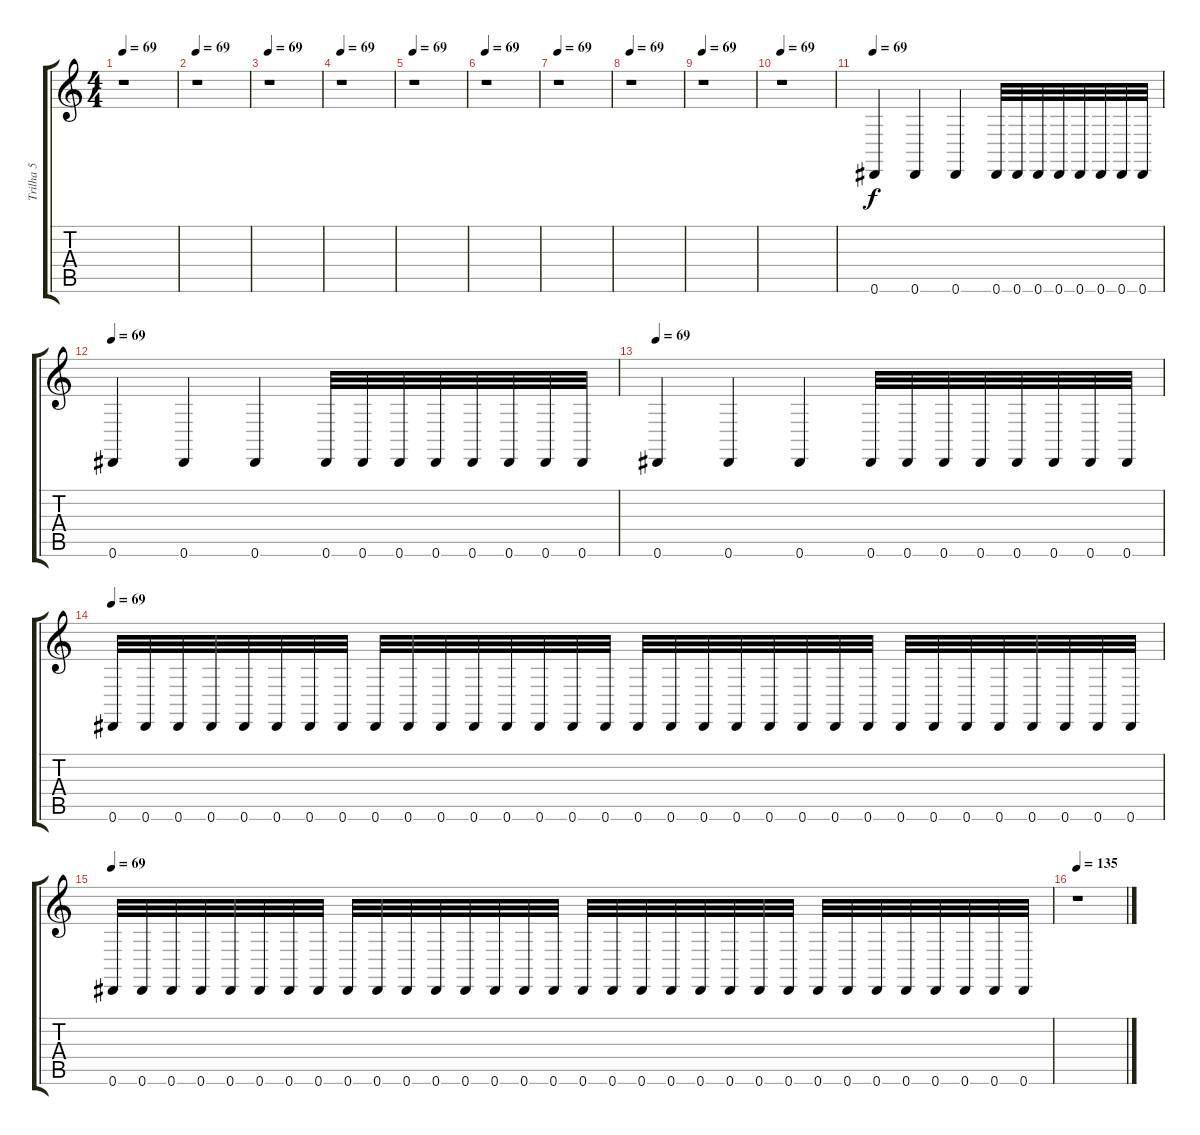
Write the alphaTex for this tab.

\track ("Trilha 5" "Trilha 5") {instrument synthvoice}
\staff {score tabs}
\tuning (Eb4 Bb3 Gb3 Db3 Ab2 Eb2) {hide}
\ts (4 4)
\tempo 69
\clef g2
\ks c
r.1{dy f} |
\tempo 69
r.1 |
\tempo 69
r.1 |
\tempo 69
r.1 |
\tempo 69
r.1 |
\tempo 69
r.1 |
\tempo 69
r.1 |
\tempo 69
r.1 |
\tempo 69
r.1 |
\tempo 69
r.1 |
\tempo 69
0.6.4{volume 16 instrument timpani} 0.6.4 0.6.4 0.6.32{volume 16 instrument timpani} 0.6.32 0.6.32 0.6.32 0.6.32 0.6.32 0.6.32 0.6.32 |
\tempo 69
0.6.4{volume 16 instrument timpani} 0.6.4 0.6.4 0.6.32{volume 16 instrument timpani} 0.6.32 0.6.32 0.6.32 0.6.32 0.6.32 0.6.32 0.6.32 |
\tempo 69
0.6.4{volume 16 instrument timpani} 0.6.4 0.6.4 0.6.32{volume 16 instrument timpani} 0.6.32 0.6.32 0.6.32 0.6.32 0.6.32 0.6.32 0.6.32 |
\tempo 69
0.6.32{volume 16 instrument timpani} 0.6.32 0.6.32 0.6.32 0.6.32 0.6.32 0.6.32 0.6.32 0.6.32 0.6.32 0.6.32 0.6.32 0.6.32 0.6.32 0.6.32 0.6.32 0.6.32{volume 16 instrument timpani} 0.6.32 0.6.32 0.6.32 0.6.32 0.6.32 0.6.32 0.6.32 0.6.32 0.6.32 0.6.32 0.6.32 0.6.32 0.6.32 0.6.32 0.6.32 |
\tempo 69
0.6.32{volume 16 instrument timpani} 0.6.32 0.6.32 0.6.32 0.6.32 0.6.32 0.6.32 0.6.32 0.6.32 0.6.32 0.6.32 0.6.32 0.6.32 0.6.32 0.6.32 0.6.32 0.6.32{volume 16 instrument timpani} 0.6.32 0.6.32 0.6.32 0.6.32 0.6.32 0.6.32 0.6.32 0.6.32 0.6.32 0.6.32 0.6.32 0.6.32 0.6.32 0.6.32 0.6.32 |
\tempo 135
r.1
